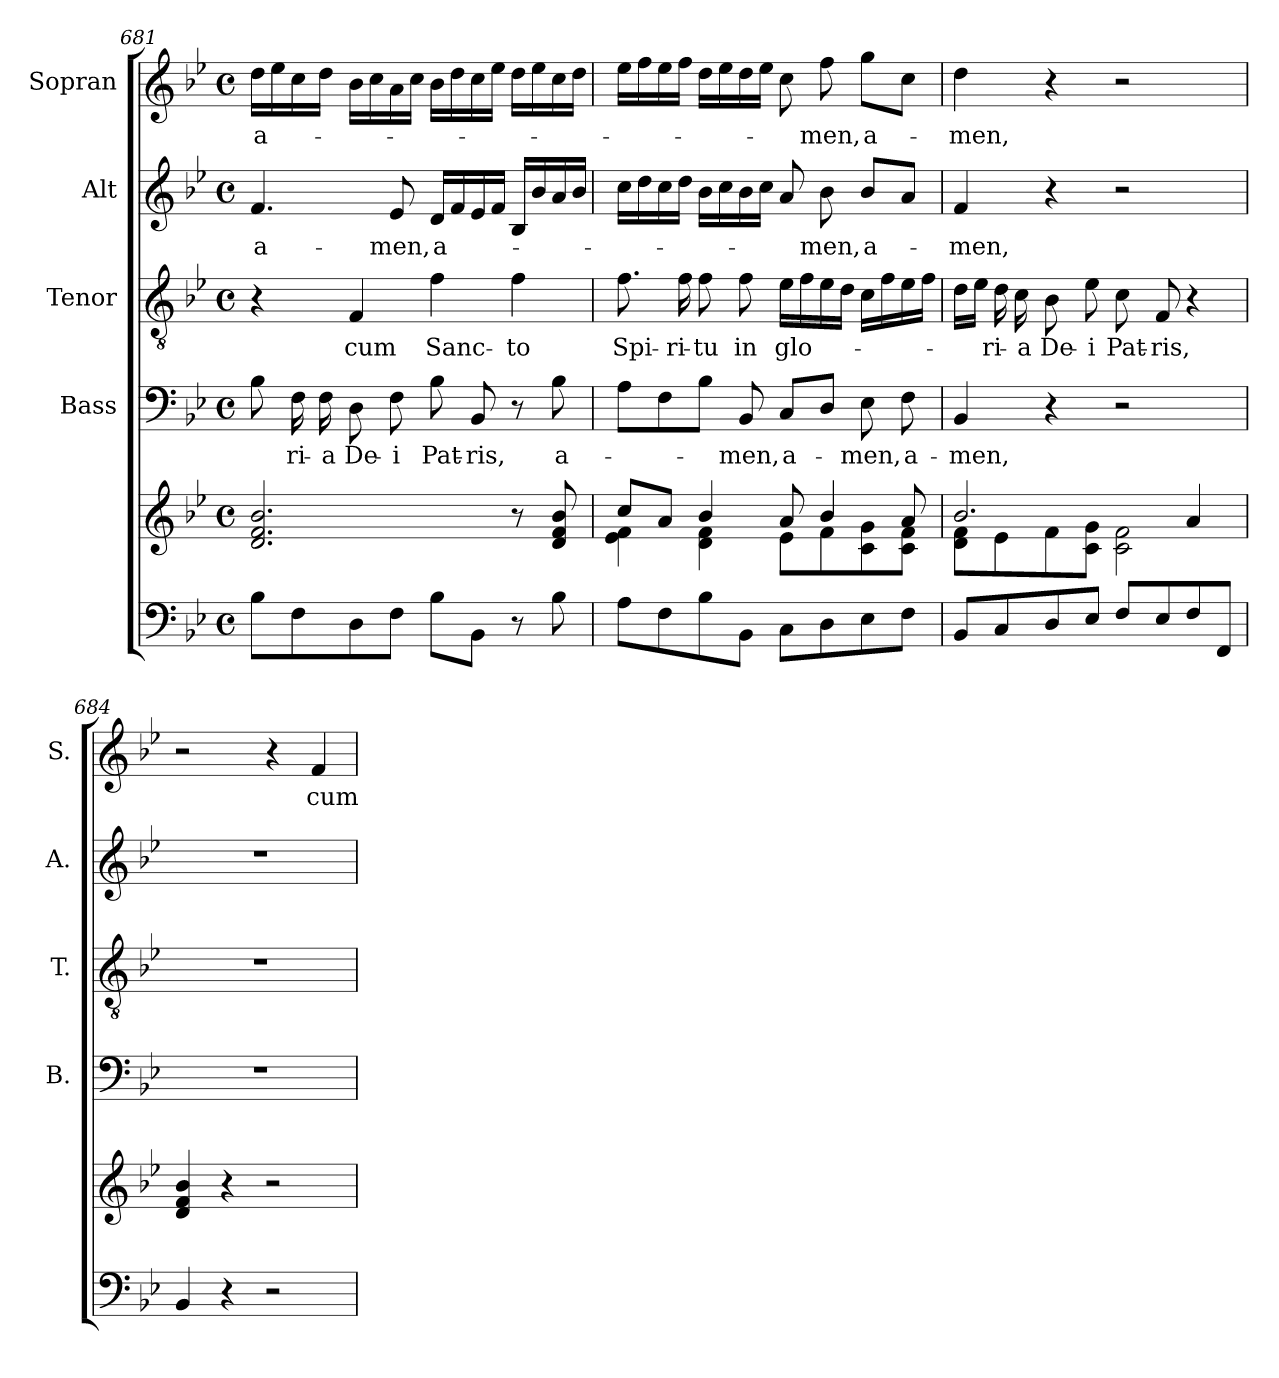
**kern	**kern	**kern	**text	**kern	**text	**kern	**text	**kern	**text
*part5	*part5	*part4	*part4	*part3	*part3	*part2	*part2	*part1	*part1
*staff6	*staff5	*staff4	*staff4	*staff3	*staff3	*staff2	*staff2	*staff1	*staff1
*	*	*I"Bass	*	*I"Tenor	*	*I"Alt	*	*I"Sopran	*
*	*	*I'B.	*	*I'T.	*	*I'A.	*	*I'S.	*
*clefF4	*clefG2	*clefF4	*	*clefGv2	*	*clefG2	*	*clefG2	*
*k[b-e-]	*k[b-e-]	*k[b-e-]	*	*k[b-e-]	*	*k[b-e-]	*	*k[b-e-]	*
*B-:	*B-:	*B-:	*	*B-:	*	*B-:	*	*B-:	*
*M4/4	*M4/4	*M4/4	*	*M4/4	*	*M4/4	*	*M4/4	*
*met(c)	*met(c)	*met(c)	*	*met(c)	*	*met(c)	*	*met(c)	*
=681	=681	=681	=681	=681	=681	=681	=681	=681	=681
!	!	!	!	!	!	!	!LO:LY:b	!	!LO:LY:b
8B-\L	2.d/ 2.f/ 2.b-/	8B-\	.	4r	.	4.f/	a-	16dd\LL	a-
.	.	.	.	.	.	.	.	16ee-\	.
!	!	!	!LO:LY:b	!	!	!	!	!	!
8F\	.	16F\	-ri-	.	.	.	.	16cc\	.
!	!	!	!LO:LY:b	!	!	!	!	!	!
.	.	16F\	-a	.	.	.	.	16dd\JJ	.
!	!	!	!LO:LY:b	!	!LO:LY:b	!	!	!	!
8D\	.	8D\	De-	4F/	cum	.	.	16b-\LL	.
.	.	.	.	.	.	.	.	16cc\	.
!	!	!	!LO:LY:b	!	!	!	!LO:LY:b	!	!
8F\J	.	8F\	-i	.	.	8e-/	-men,	16a\	.
.	.	.	.	.	.	.	.	16cc\JJ	.
!	!	!	!LO:LY:b	!	!LO:LY:b	!	!LO:LY:b	!	!
8B-\L	.	8B-\	Pat-	4f\	Sanc-	16d/LL	a-	16b-\LL	.
.	.	.	.	.	.	16f/	.	16dd\	.
!	!	!	!LO:LY:b	!	!	!	!	!	!
8BB-\J	.	8BB-/	-ris,	.	.	16e-/	.	16cc\	.
.	.	.	.	.	.	16f/JJ	.	16ee-\JJ	.
!	!	!	!	!	!LO:LY:b	!	!	!	!
8r	8r	8r	.	4f\	-to	16B-/LL	.	16dd\LL	.
.	.	.	.	.	.	16b-/	.	16ee-\	.
!	!	!	!LO:LY:b	!	!	!	!	!	!
8B-\	8d/ 8f/ 8b-/	8B-\	a-	.	.	16a/	.	16cc\	.
.	.	.	.	.	.	16b-/JJ	.	16dd\JJ	.
=682	=682	=682	=682	=682	=682	=682	=682	=682	=682
*	*^	*	*	*	*	*	*	*	*
!	!	!	!	!	!	!LO:LY:b	!	!	!	!
8A\L	8cc/L	4e-\ 4f\	8A\L	.	8.f\	Spi-	16cc\LL	.	16ee-\LL	.
.	.	.	.	.	.	.	16dd\	.	16ff\	.
8F\	8a/J	.	8F\	.	.	.	16cc\	.	16ee-\	.
!	!	!	!	!	!	!LO:LY:b	!	!	!	!
.	.	.	.	.	16f\	-ri-	16dd\JJ	.	16ff\JJ	.
!	!	!	!	!	!	!LO:LY:b	!	!	!	!
8B-\	4b-/	4d\ 4f\	8B-\J	.	8f\	-tu	16b-\LL	.	16dd\LL	.
.	.	.	.	.	.	.	16cc\	.	16ee-\	.
!	!	!	!	!LO:LY:b	!	!LO:LY:b	!	!	!	!
8BB-\J	.	.	8BB-/	-men,	8f\	in	16b-\	.	16dd\	.
.	.	.	.	.	.	.	16cc\JJ	.	16ee-\JJ	.
!	!	!	!	!LO:LY:b	!	!LO:LY:b	!	!	!	!
8C\L	8a/	8e-\L	8C/L	a-	16e-\LL	glo-	8a/	.	8cc\	.
.	.	.	.	.	16f\	.	.	.	.	.
!	!	!	!	!	!	!	!	!LO:LY:b	!	!LO:LY:b
8D\	4b-/	8f\	8D/J	.	16e-\	.	8b-\	-men,	8ff\	-men,
.	.	.	.	.	16d\JJ	.	.	.	.	.
!	!	!	!	!LO:LY:b	!	!	!	!LO:LY:b	!	!LO:LY:b
8E-\	.	8c\ 8g\	8E-\	-men,	16c\LL	.	8b-/L	a-	8gg\L	a-
.	.	.	.	.	16f\	.	.	.	.	.
!	!	!	!	!LO:LY:b	!	!	!	!	!	!
8F\J	8a/	8c\ 8f\J	8F\	a-	16e-\	.	8a/J	.	8cc\J	.
.	.	.	.	.	16f\JJ	.	.	.	.	.
!!LO:LB:g=z
=683	=683	=683	=683	=683	=683	=683	=683	=683	=683	=683
!	!	!	!	!LO:LY:b	!	!	!	!LO:LY:b	!	!LO:LY:b
8BB-/L	2.b-/	8d\ 8f\L	4BB-/	-men,	16d\LL	.	4f/	-men,	4dd\	-men,
.	.	.	.	.	16e-\JJ	.	.	.	.	.
!	!	!	!	!	!	!LO:LY:b	!	!	!	!
8C/	.	8e-\	.	.	16d\	-ri-	.	.	.	.
!	!	!	!	!	!	!LO:LY:b	!	!	!	!
.	.	.	.	.	16c\	-a	.	.	.	.
!	!	!	!	!	!	!LO:LY:b	!	!	!	!
8D/	.	8f\	4r	.	8B-\	De-	4r	.	4r	.
!	!	!	!	!	!	!LO:LY:b	!	!	!	!
8E-/J	.	8c\ 8g\J	.	.	8e-\	-i	.	.	.	.
!	!	!	!	!	!	!LO:LY:b	!	!	!	!
8F/L	.	2c\ 2f\	2r	.	8c\	Pat-	2r	.	2r	.
!	!	!	!	!	!	!LO:LY:b	!	!	!	!
8E-/	.	.	.	.	8F/	-ris,	.	.	.	.
8F/	4a/	.	.	.	4r	.	.	.	.	.
8FF/J	.	.	.	.	.	.	.	.	.	.
*	*v	*v	*	*	*	*	*	*	*	*
=684	=684	=684	=684	=684	=684	=684	=684	=684	=684
4BB-/	4d/ 4f/ 4b-/	1r	.	1r	.	1r	.	2r	.
4r	4r	.	.	.	.	.	.	.	.
2r	2r	.	.	.	.	.	.	4r	.
!	!	!	!	!	!	!	!	!	!LO:LY:b
.	.	.	.	.	.	.	.	4f/	cum
=	=	=	=	=	=	=	=	=	=
*-	*-	*-	*-	*-	*-	*-	*-	*-	*-
